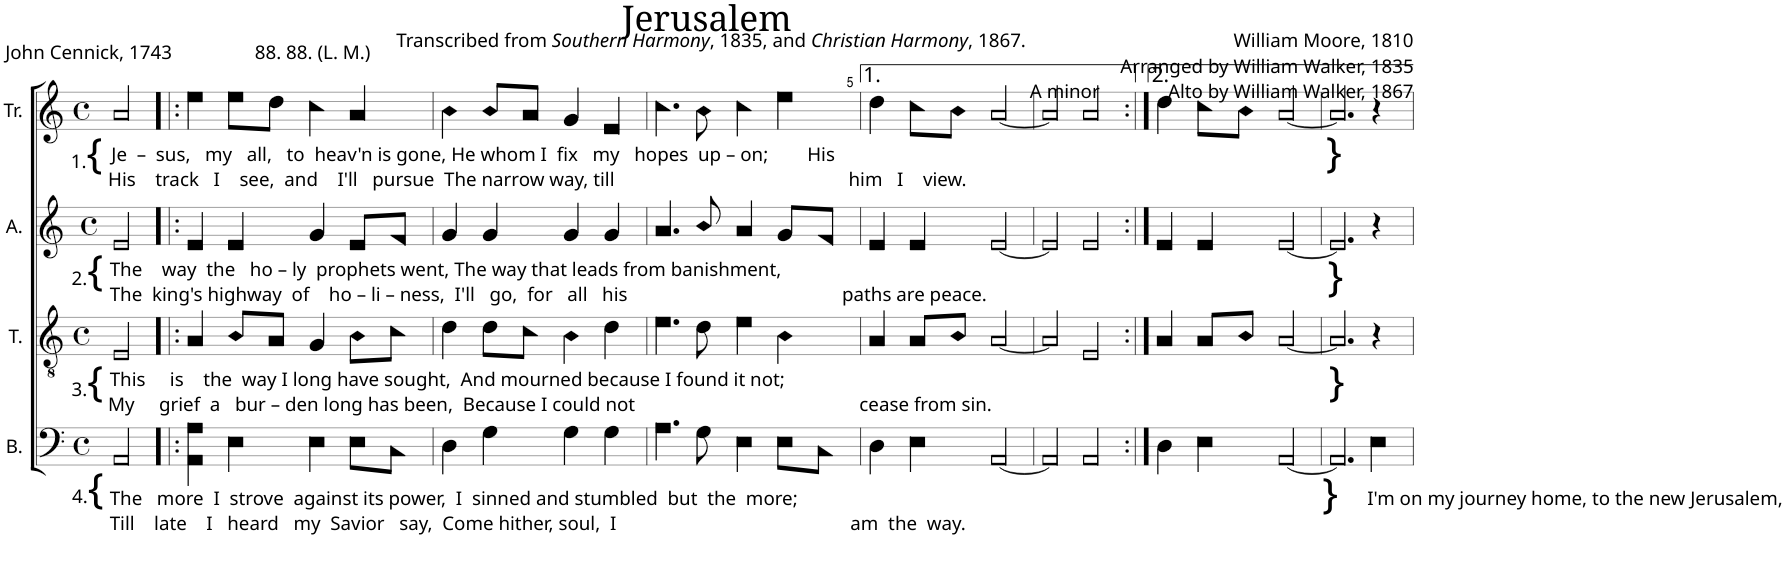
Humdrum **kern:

**kern	**kern	**kern	**kern
*part4	*part3	*part2	*part1
*staff4	*staff3	*staff2	*staff1
*I"B.	*I"T.	*I"A.	*I"Tr.
*I'B.	*I'T.	*I'A.	*I'Tr.
*clefF4	*clefGv2	*clefG2	*clefG2
*k[]	*k[]	*k[]	*k[]
*M4/4	*M4/4	*M4/4	*M4/4
*met(c)	*met(c)	*met(c)	*met(c)
=1	=1	=1	=1
!	!	!	!LO:TX:b:t=Je  –  sus,   my   all,   to  heav'n is gone, He whom I  fix   my   hopes  up – on;        His
!	!	!	!LO:TX:b:t=His    track   I    see,  and    I'll   pursue  The narrow way, till                                                him   I    view.
!	!	!	!LO:TX:b:t=1.
!	!	!	!LO:TX:b:t={
!	!	!LO:TX:b:t=The    way  the   ho – ly  prophets went, The way that leads from banishment,	!
!	!	!LO:TX:b:t=The  king's highway  of    ho – li – ness,  I'll   go,  for   all   his                                            paths are peace.	!
!	!	!LO:TX:b:t=2.	!
!	!	!LO:TX:b:t={	!
!	!LO:TX:b:t=This     is    the  way I long have sought,  And mourned because I found it not;	!	!
!	!LO:TX:b:t=My     grief  a   bur – den long has been,  Because I could not                                              cease from sin.	!	!
!	!LO:TX:b:t=3.	!	!
!	!LO:TX:b:t={	!	!
!LO:TX:b:t=The   more  I  strove  against its power,  I  sinned and stumbled  but  the  more;	!	!	!
!LO:TX:b:t=Till    late    I   heard   my  Savior   say,  Come hither, soul,  I                                                am  the  way.	!	!	!
!LO:TX:b:t=4.	!	!	!
!LO:TX:b:t={	!	!	!
2AA!/	2E!/	2e!/	2a!/
=2!|:	=2!|:	=2!|:	=2!|:
4AA!\ 4A!\	4A!/	4e!/	4ee!\
4E!\	8B!/L	4e!/	8ee!\L
.	8A!/J	.	8dd!\J
4E!\	4G!/	4g!/	4cc!\
8E!\L	8B!\L	8e!/L	4a!/
8C!\J	8c!\J	8f!/J	.
=3	=3	=3	=3
4D!\	4d!\	4g!/	4b!\
4G!\	8d!\L	4g!/	8b!/L
.	8c!\J	.	8a!/J
4G!\	4B!\	4g!/	4g!/
4G!\	4d!\	4g!/	4e!/
=4	=4	=4	=4
4.A!\	4.e!\	4.a!/	4.cc!\
8G!\	8d!\	8b!/	8b!\
4E!\	4e!\	4a!/	4cc!\
8E!\L	4B!\	8g!/L	4ee!\
8C!\J	.	8f!/J	.
=5	=5	=5	=5
4D!\	4A!/	4e!/	4dd!\
4E!\	8A!/L	4e!/	8cc!\L
.	8B!/J	.	8b!\J
[2AA!/	[2A!/	[2e!/	[2a!/
=6	=6	=6	=6
2AA!/]	2A!/]	2e!/]	2a!/]
2AA!/	2E!/	2e!/	2a!/
=7:|!	=7:|!	=7:|!	=7:|!
4D!\	4A!/	4e!/	4dd!\
4E!\	8A!/L	4e!/	8cc!\L
.	8B!/J	.	8b!\J
[2AA!/	[2A!/	[2e!/	[2a!/
=8	=8	=8	=8
!	!	!	!LO:TX:b:t=}
!	!	!LO:TX:b:t=}	!
!	!LO:TX:b:t=}	!	!
!LO:TX:b:t=}	!	!	!
2.AA!/]	2.A!/]	2.e!/]	2.a!/]
!LO:TX:b:t=I'm on my journey home, to the new Jerusalem,	!	!	!
4E!\	4r	4r	4r
=	=	=	=
*-	*-	*-	*-
